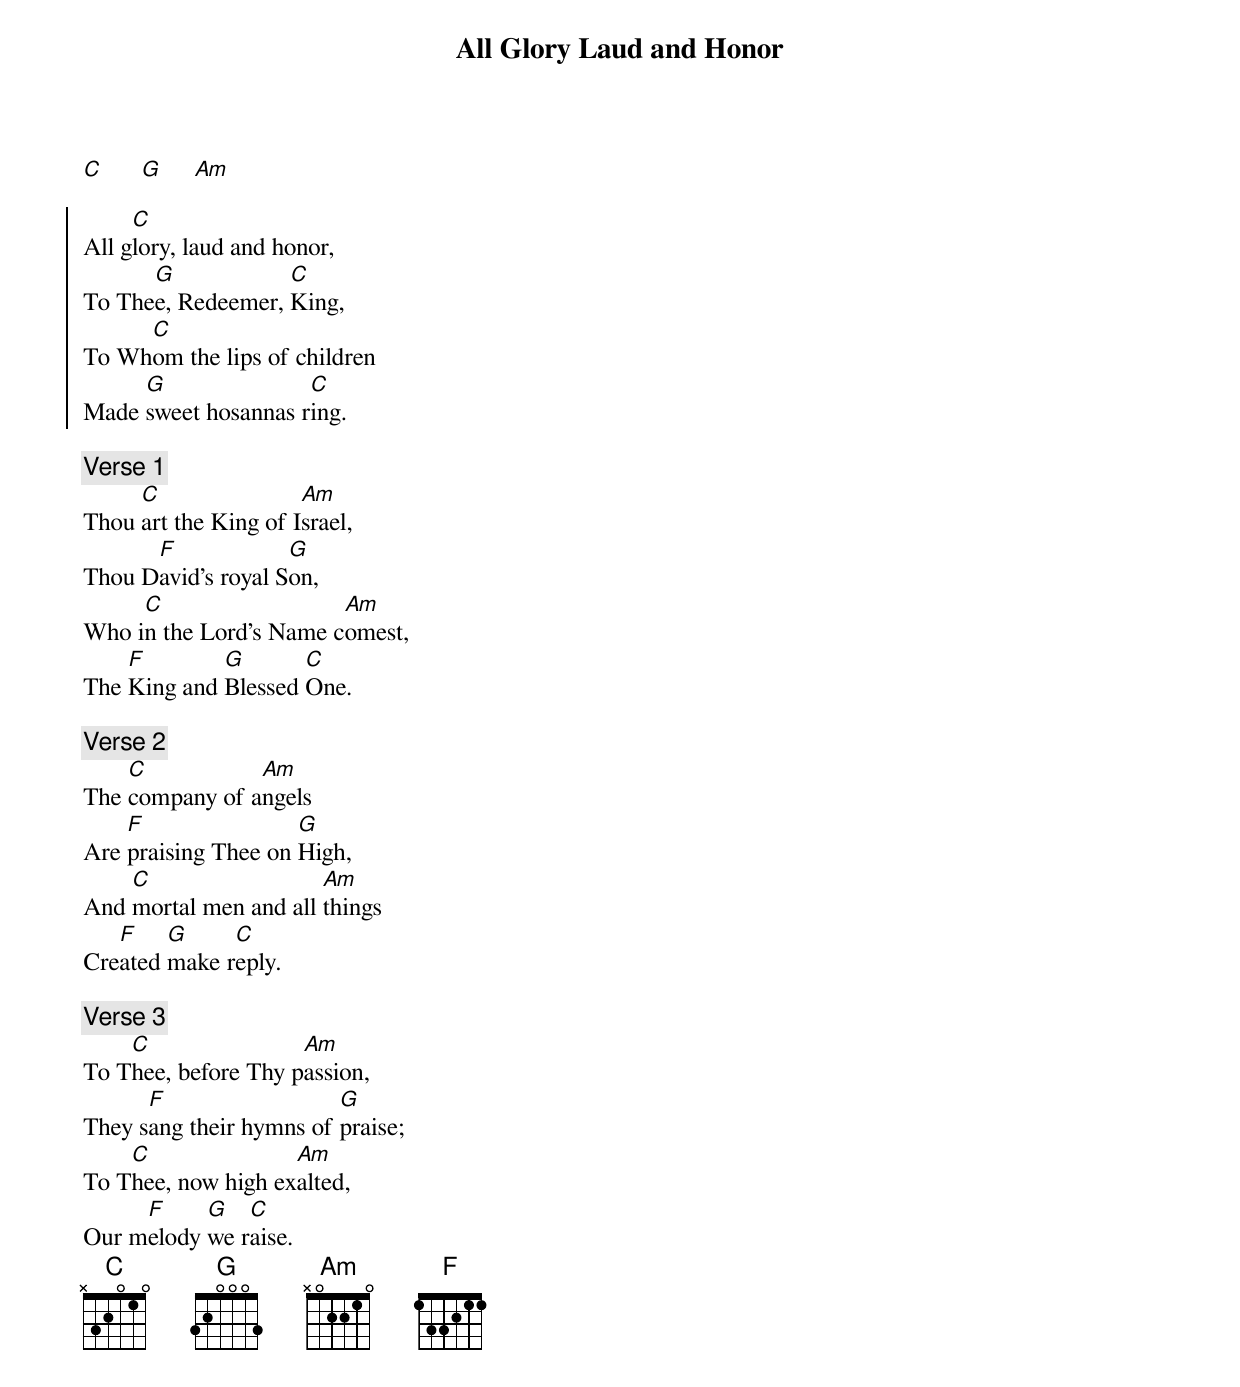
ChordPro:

{title:All Glory Laud and Honor}
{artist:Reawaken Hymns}
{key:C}

{INTROx2/INTERLUDE:}
[C]      [G]     [Am]

{start_of_chorus}
All g[C]lory, laud and honor,
To The[G]e, Redeemer, [C]King,
To Wh[C]om the lips of children
Made [G]sweet hosannas r[C]ing.
{end_of_chorus}

{comment:Verse 1}
Thou [C]art the King of I[Am]srael,
Thou D[F]avid’s royal S[G]on,
Who i[C]n the Lord’s Name c[Am]omest,
The [F]King and [G]Blessed [C]One.

{comment:Verse 2}
The [C]company of a[Am]ngels
Are [F]praising Thee on [G]High,
And [C]mortal men and all [Am]things
Cre[F]ated [G]make r[C]eply.

{comment:Verse 3}
To T[C]hee, before Thy p[Am]assion,
They s[F]ang their hymns of [G]praise;
To T[C]hee, now high ex[Am]alted,
Our m[F]elody [G]we r[C]aise.
